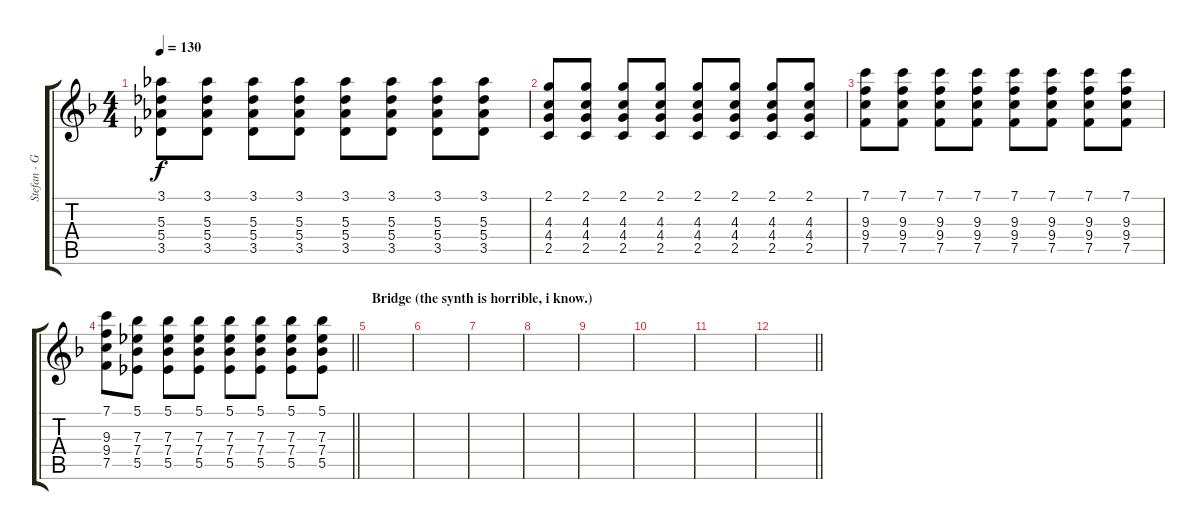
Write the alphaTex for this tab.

\track ("Stefan - Guitar" "Stefan - G") {instrument overdrivenguitar}
\staff {score tabs}
\tuning (F4 C4 Ab3 Eb3 Bb2 F2) {hide}
\ts (4 4)
\tempo 130
\clef g2
\ks f
(3.1 5.3 5.4 3.5).8{dy f} (3.1 5.3 5.4 3.5).8 (3.1 5.3 5.4 3.5).8 (3.1 5.3 5.4 3.5).8 (3.1 5.3 5.4 3.5).8 (3.1 5.3 5.4 3.5).8 (3.1 5.3 5.4 3.5).8 (3.1 5.3 5.4 3.5).8 |
(2.1 4.3 4.4 2.5).8 (2.1 4.3 4.4 2.5).8 (2.1 4.3 4.4 2.5).8 (2.1 4.3 4.4 2.5).8 (2.1 4.3 4.4 2.5).8 (2.1 4.3 4.4 2.5).8 (2.1 4.3 4.4 2.5).8 (2.1 4.3 4.4 2.5).8 |
(7.1 9.3 9.4 7.5).8 (7.1 9.3 9.4 7.5).8 (7.1 9.3 9.4 7.5).8 (7.1 9.3 9.4 7.5).8 (7.1 9.3 9.4 7.5).8 (7.1 9.3 9.4 7.5).8 (7.1 9.3 9.4 7.5).8 (7.1 9.3 9.4 7.5).8 |
\barLineRight lightlight
(7.1 9.3 9.4 7.5).8 (5.1 7.3 7.4 5.5).8 (5.1 7.3 7.4 5.5).8 (5.1 7.3 7.4 5.5).8 (5.1 7.3 7.4 5.5).8 (5.1 7.3 7.4 5.5).8 (5.1 7.3 7.4 5.5).8 (5.1 7.3 7.4 5.5).8 |
\section ("" "Bridge (the synth is horrible, i know.)")
|
|
|
|
|
|
|
\barLineRight lightlight
